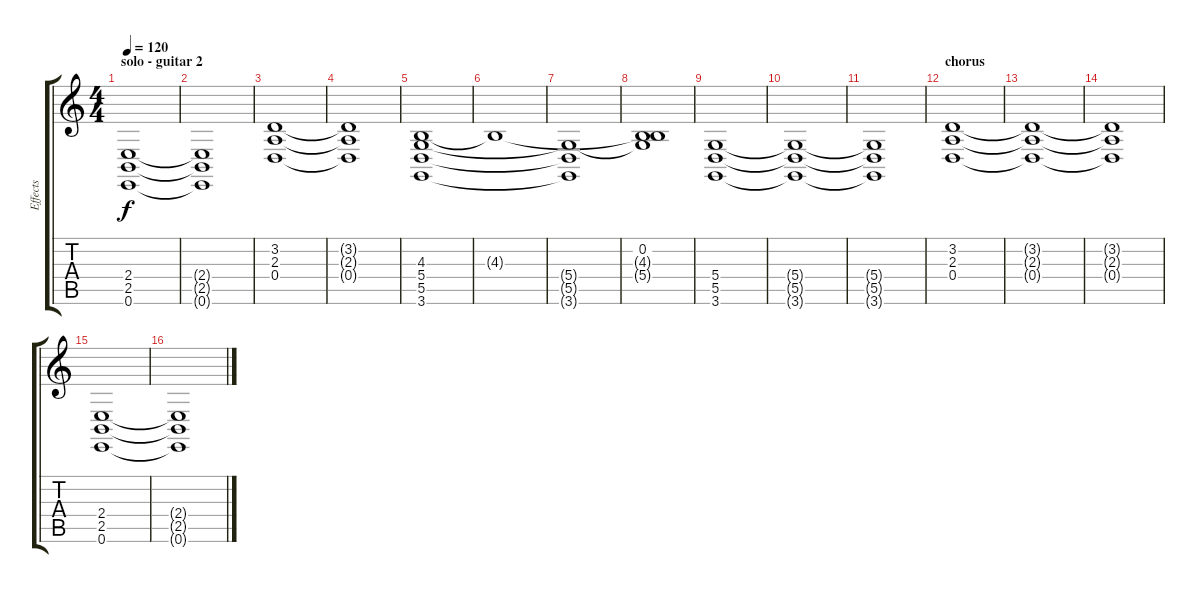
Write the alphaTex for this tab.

\track ("Effects" "Effects") {instrument seashore}
\staff {score tabs}
\tuning (E4 B3 G3 D3 A2 E2) {hide}
\ts (4 4)
\section ("" "solo - guitar 2")
\tempo 120
\clef g2
\ks c
(2.4 2.5 0.6).1{dy f} |
(2.4{t} 2.5{t} 0.6{t}).1 |
(3.2 2.3 0.4).1 |
(3.2{t} 2.3{t} 0.4{t}).1 |
(4.3 5.4 5.5 3.6).1 |
4.3{t}.1 |
(5.4{t} 5.5{t} 3.6{t}).1 |
(0.2 4.3{t} 5.4{t}).1 |
(5.4 5.5 3.6).1 |
(5.4{t} 5.5{t} 3.6{t}).1 |
(5.4{t} 5.5{t} 3.6{t}).1 |
\section ("" "chorus")
(3.2 2.3 0.4).1 |
(3.2{t} 2.3{t} 0.4{t}).1 |
(3.2{t} 2.3{t} 0.4{t}).1 |
(2.4 2.5 0.6).1 |
(2.4{t} 2.5{t} 0.6{t}).1
